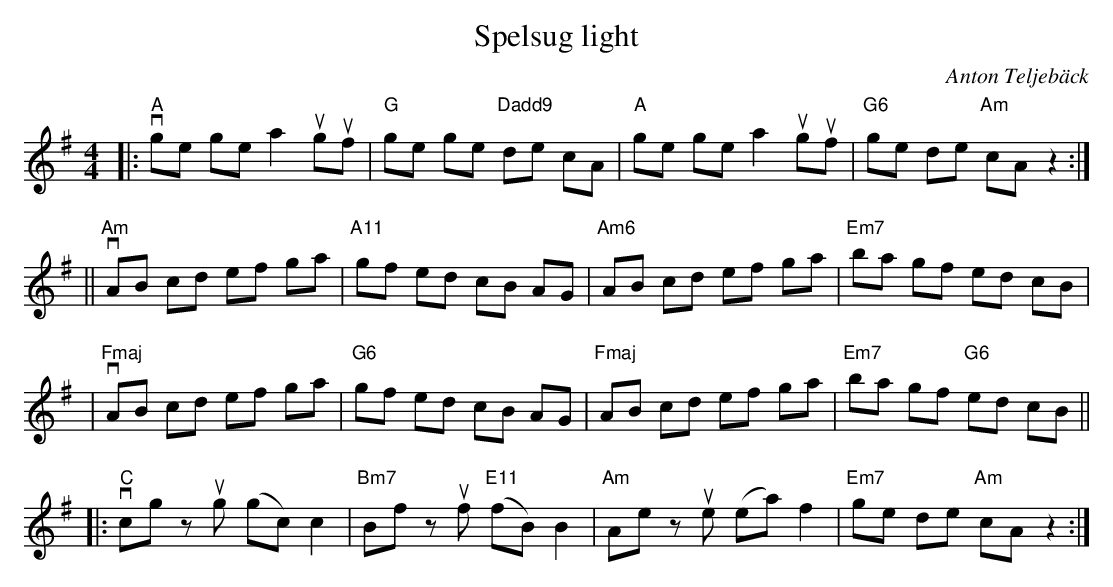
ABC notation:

X:1
T:Spelsug light
C:Anton Teljebäck
M:4/4
L:1/8
K:G
|: "A" vge ge a2 uguf | "G" ge ge "Dadd9"de cA | "A"ge ge a2 uguf | "G6" ge de "Am"cA z2 :|
|| "Am"vAB cd ef ga | "A11"gf ed cB AG | "Am6"AB cd ef ga | "Em7"ba gf ed cB |
| "Fmaj"vAB cd ef ga | "G6"gf ed cB AG | "Fmaj"AB cd ef ga | "Em7"ba gf "G6" ed cB ||
|:"C"vcg zug (gc) c2 | "Bm7"Bf zuf "E11"(fB) B2 | "Am"Ae zue (ea) f2 | "Em7" ge de "Am"cA z2 :|
